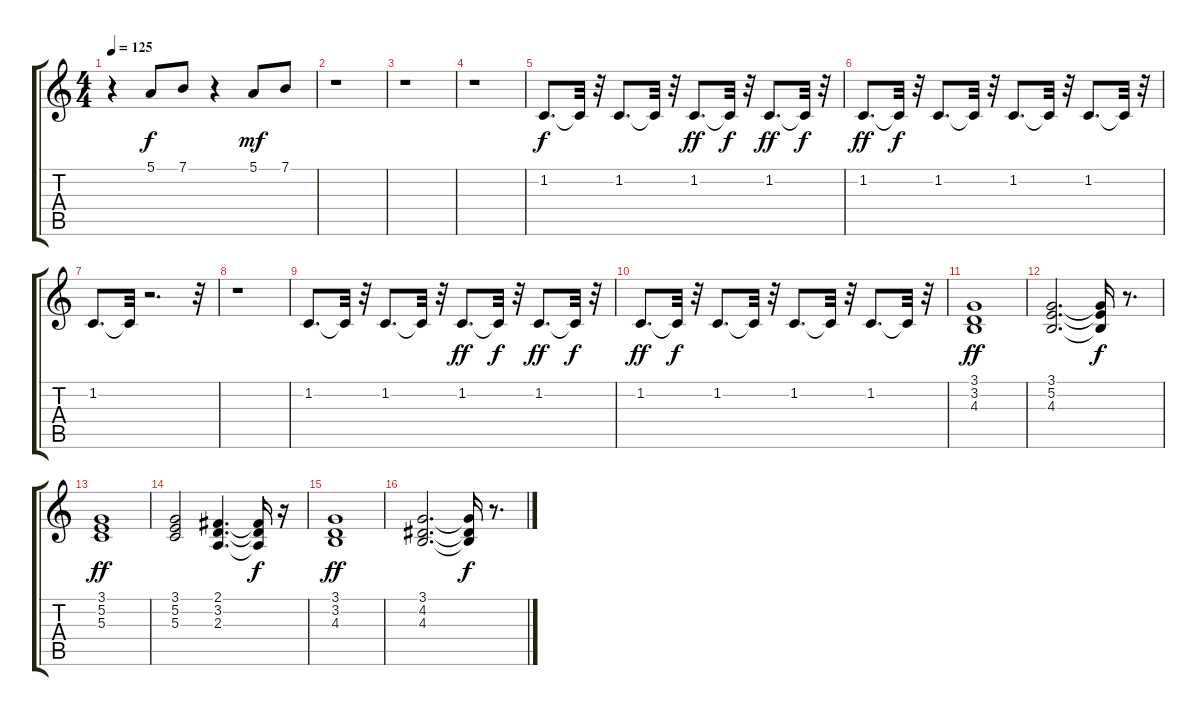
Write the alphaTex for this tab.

\track "" {instrument kalimba}
\staff {score tabs}
\tuning (E4 B3 G3 D3 A2 E2) {hide}
\ts (4 4)
\tempo 125
\clef g2
\ks c
r.4{dy f} 5.1.8{balance 2} 7.1.8 r.4 5.1.8{dy mf balance 8} 7.1.8 |
r.1 |
r.1 |
r.1 |
1.2.8{d dy f balance 1 instrument synthvoice} 1.2{t}.32 r.32 1.2.8{d} 1.2{t}.32 r.32 1.2.8{d dy ff} 1.2{t}.32{dy f} r.32 1.2.8{d dy ff} 1.2{t}.32{dy f} r.32 |
1.2.8{d dy ff balance 2} 1.2{t}.32{dy f} r.32 1.2.8{d balance 5} 1.2{t}.32 r.32 1.2.8{d balance 10} 1.2{t}.32 r.32 1.2.8{d balance 13} 1.2{t}.32 r.32 |
1.2.8{d balance 15} 1.2{t}.32 r.2{d} r.32 |
r.1 |
1.2.8{d balance 14} 1.2{t}.32 r.32 1.2.8{d} 1.2{t}.32 r.32 1.2.8{d dy ff} 1.2{t}.32{dy f} r.32 1.2.8{d dy ff} 1.2{t}.32{dy f} r.32 |
1.2.8{d dy ff} 1.2{t}.32{dy f} r.32 1.2.8{d} 1.2{t}.32 r.32 1.2.8{d} 1.2{t}.32 r.32 1.2.8{d} 1.2{t}.32 r.32 |
(3.1 3.2 4.3).1{dy ff balance 9} |
(3.1 5.2 4.3).2{d} (3.1{t} 5.2{t} 4.3{t}).16{dy f} r.8{d} |
(3.1 5.2 5.3).1{dy ff} |
(3.1 5.2 5.3).2 (2.1 3.2 2.3).4{d} (2.1{t} 3.2{t} 2.3{t}).16{dy f} r.16 |
(3.1 3.2 4.3).1{dy ff} |
(3.1 4.2 4.3).2{d} (3.1{t} 4.2{t} 4.3{t}).16{dy f} r.8{d}
